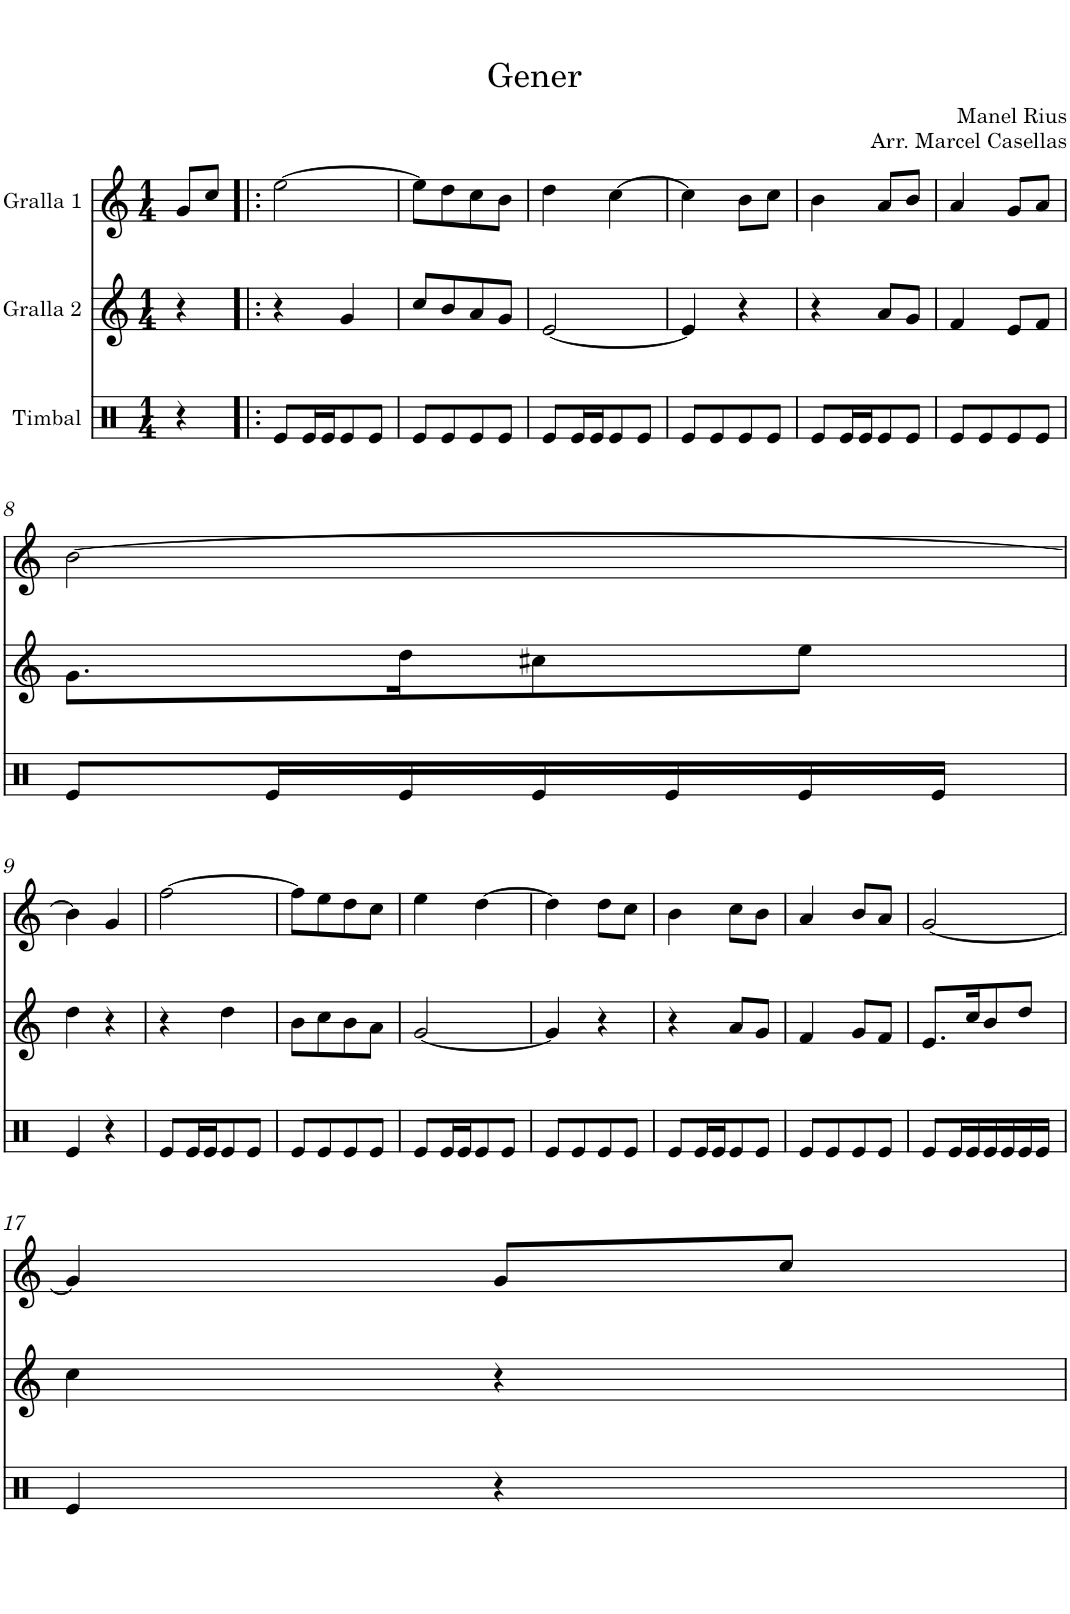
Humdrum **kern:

**kern	**kern	**kern
*part3	*part2	*part1
*staff3	*staff2	*staff1
*I"Timbal	*I"Gralla 2	*I"Gralla 1
*clefX	*clefG2	*clefG2
*k[]	*k[]	*k[]
*M1/4	*M1/4	*M1/4
=1	=1	=1
4r	4r	8g/L
.	.	8cc/J
=2!|:	=2!|:	=2!|:
8e/L	4r	[4ee\
16e/L	.	.
16e/J	.	.
8e/	4g/	4ryy
8e/J	.	.
=3	=3	=3
8e/L	8cc/L	8ee\L]
8e/	8b/	4ee\_
8e/	8a/	.
8e/J	8g/J	8dd\
4ryy	4ryy	8cc\
.	.	8b\J
=4	=4	=4
8e/L	[4e/	4dd\
16e/L	.	.
16e/J	.	.
8e/	4ryy	[4cc\
8e/J	.	.
=5	=5	=5
8e/L	4e/]	4cc\]
8e/	.	.
8e/	4e/_	8b\L
8e/J	.	8cc\J
4ryy	4r	4ryy
=6	=6	=6
8e/L	4r	4b\
16e/L	.	.
16e/J	.	.
8e/	8a/L	8a/L
8e/J	8g/J	8b/J
=7	=7	=7
8e/L	4f/	4a/
8e/	.	.
8e/	8e/L	8g/L
8e/J	8f/J	8a/J
!!LO:LB:g=z
=8	=8	=8
8e/L	8.g\L	[4b\
16e/L	.	.
16e/	16dd\K	.
16e/	8cc#X\	4ryy
16e/	.	.
16e/	8ee\J	.
16e/JJ	.	.
!!LO:LB:g=z
=9	=9	=9
4e/	4dd\	4b\]
4r	4r	4b\_
4ryy	4ryy	4g/
=10	=10	=10
8e/L	4r	[4ff\
16e/L	.	.
16e/J	.	.
8e/	4dd\	4ryy
8e/J	.	.
=11	=11	=11
8e/L	8b\L	8ff\L]
8e/	8cc\	4ff\_
8e/	8b\	.
8e/J	8a\J	8ee\
4ryy	4ryy	8dd\
.	.	8cc\J
=12	=12	=12
8e/L	[4g/	4ee\
16e/L	.	.
16e/J	.	.
8e/	4ryy	[4dd\
8e/J	.	.
=13	=13	=13
8e/L	4g/]	4dd\]
8e/	.	.
8e/	4g/_	8dd\L
8e/J	.	8cc\J
4ryy	4r	4ryy
=14	=14	=14
8e/L	4r	4b\
16e/L	.	.
16e/J	.	.
8e/	8a/L	8cc\L
8e/J	8g/J	8b\J
=15	=15	=15
8e/L	4f/	4a/
8e/	.	.
8e/	8g/L	8b/L
8e/J	8f/J	8a/J
=16	=16	=16
8e/L	8.e/L	[4g/
16e/L	.	.
16e/	16cc/K	.
16e/	8b/	4ryy
16e/	.	.
16e/	8dd/J	.
16e/JJ	.	.
!!LO:LB:g=z
=17	=17	=17
4e/	4cc\	4g/]
4r	4r	4g/_
4ryy	4ryy	8g/L
.	.	8cc/J
=	=	=
*-	*-	*-
